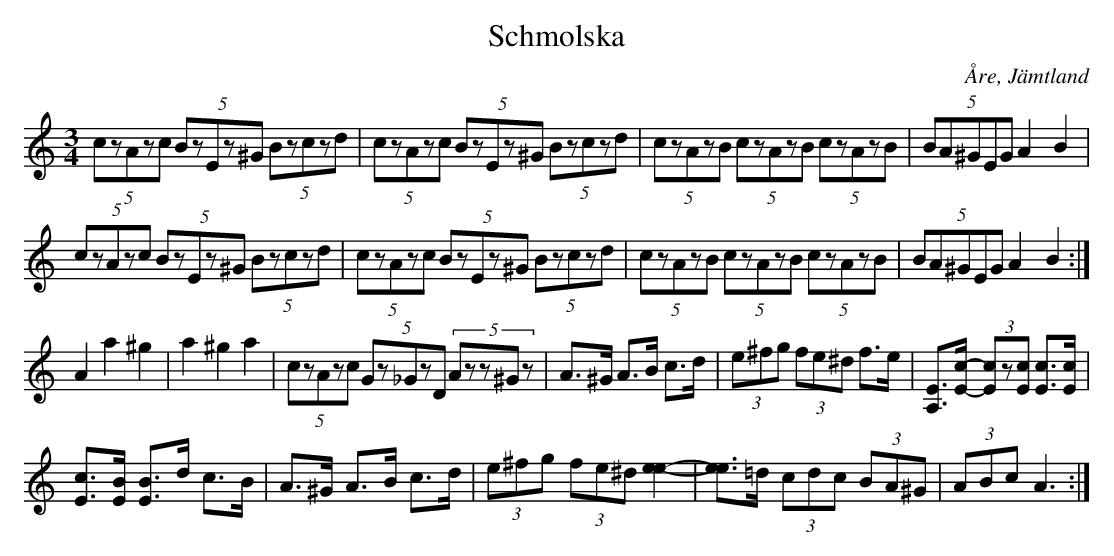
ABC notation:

X:1
T:Schmolska
O:Åre, Jämtland
M:3/4
L:1/8
K:Am
(5:2 czAzc (5:2Bz-Ez^G (5:2Bzczd| (5:2 czAzc (5:2Bz-Ez^G (5:2Bzczd|(5:2czAzB (5:2czAzB (5:2czAzB| (5:2BA^GEG  A2 B2|
 (5:2 czAzc (5:2Bz-Ez^G (5:2Bzczd| (5:2 czAzc (5:2Bz-Ez^G (5:2Bzczd|(5:2czAzB (5:2czAzB (5:2czAzB| (5:2BA^GEG  A2 B2:|
A2 a2 ^g2|a2 ^g2 a2| (5:2 czAzc (5:2Gz_GzD (5:2Azz^Gz | A>^G A>B c>d | (3e^fg (3fe^d f>e | [EA,]>[c-E-] (3[cE]z[cE] [cE]>[cE] |
[cE]>[BE] [BE]>d c>B | A>^G A>B c>d | (3e^fg (3fe^d [e2-e2-] | [ee]>=d (3cdc (3BA^G | (3ABc A3 :|]
